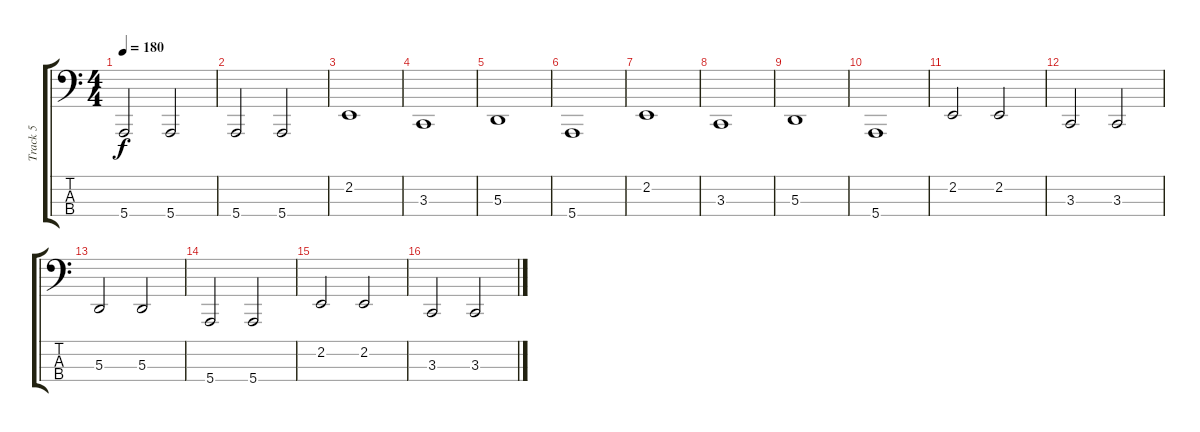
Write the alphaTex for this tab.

\track ("Track 5" "Track 5") {instrument lead1square}
\staff {score tabs}
\tuning (G2 D2 A1 E1) {hide}
\ts (4 4)
\tempo 180
\clef f4
\ks c
5.4.2{dy f} 5.4.2 |
5.4.2 5.4.2 |
2.2.1 |
3.3.1 |
5.3.1 |
5.4.1 |
2.2.1 |
3.3.1 |
5.3.1 |
5.4.1 |
2.2.2 2.2.2 |
3.3.2 3.3.2 |
5.3.2 5.3.2 |
5.4.2 5.4.2 |
2.2.2 2.2.2 |
3.3.2 3.3.2
